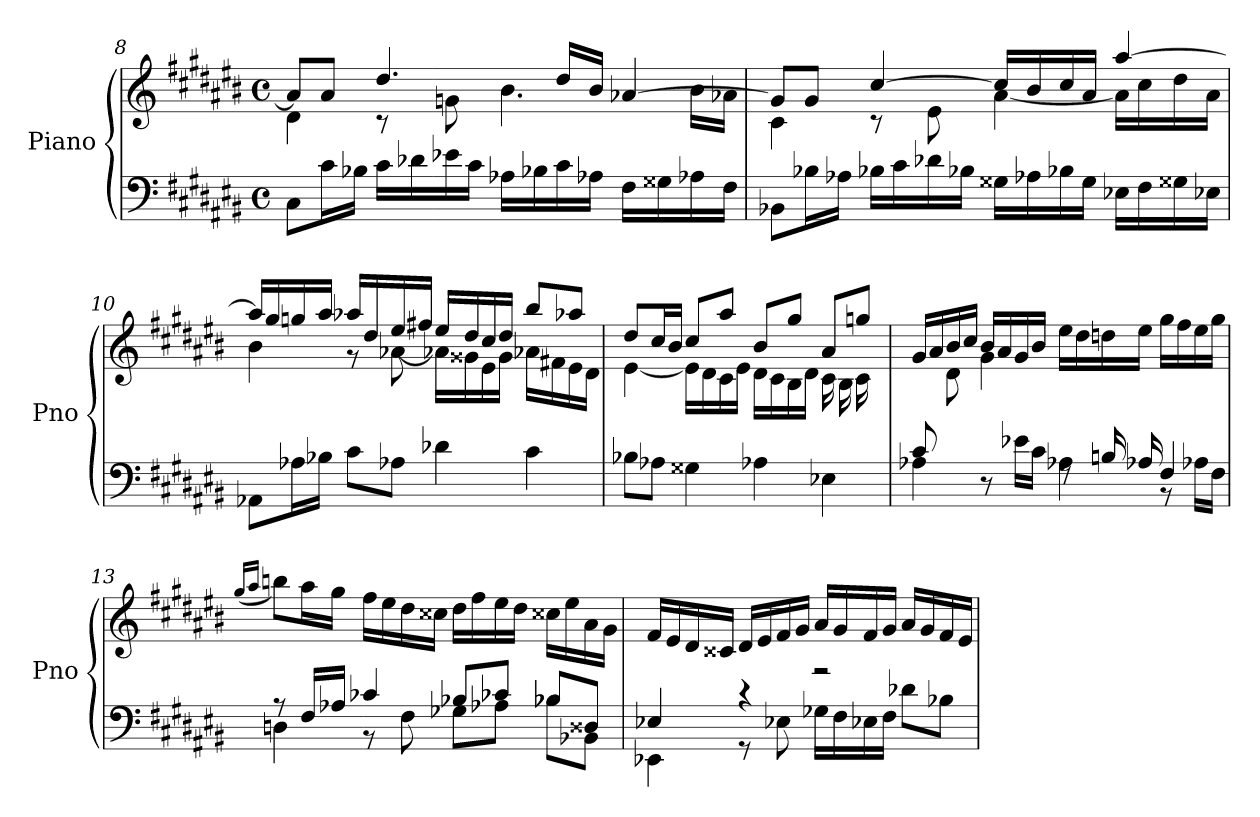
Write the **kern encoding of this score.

**kern	**kern
*part1	*part1
*staff2	*staff1
*I"Piano	*
*I'Pno	*
*clefF4	*clefG2
*k[f#c#g#d#a#e#b#]	*k[f#c#g#d#a#e#b#]
*M4/4	*M4/4
*met(c)	*met(c)
=8	=8
*	*^
8C#i\L	8a#/L]	4d#\
16c#i\L	8a#/J	.
16B-Xi\JJ	.	.
16c#i\LL	4.dd#/	8r
16d-Xi\	.	.
16e-Xi\	.	8gni\
16c#i\JJ	.	.
16A-Xi\LL	.	4.b#\
16B-Xi\	.	.
16c#i\	16dd#/LL	.
16A-Xi\JJ	16b#/JJ	.
16F#i\LL	[4a-Xi/	.
16G##Xi\	.	.
16A-Xi\	.	16b#\LL
16F#i\JJ	.	16a-Xi\JJ
=9	=9	=9
8BB-Xi\L	8g#/L]	4c#\
16B-Xi\L	8g#/J	.
16A-Xi\JJ	.	.
16B-Xi\LL	[4cc#/	8r
16c#i\	.	.
16d-Xi\	.	8e#\
16B-Xi\JJ	.	.
16G##Xi\LL	16cc#/LL]	[4a#\
16A-Xi\	16b#/	.
16B-Xi\	16cc#/	.
16G##i\JJ	16a#/JJ	.
16E-Xi\LL	[4aa#/	16a#\LL]
16F#i\	.	16cc#\
16G##Xi\	.	16dd#\
16E-Xi\JJ	.	16a#\JJ
!!LO:LB:g=z	!!
=10	=10	=10
8AA-Xi\L	16aa#/LL]	4b#\
.	16gg#/	.
16A-Xi\L	16ggni/	.
16B-Xi\JJ	16aa#/JJ	.
8c#i\L	16aa-Xi/LL	8r
.	16dd#/	.
8A-Xi\J	16ee#/	[8a-Xi\
.	16ff#X/JJ	.
4d-Xi\	16ee#/LL	16a-Xi\LL]
.	16dd#/	16g##Xi\
.	16cc#/	16e#\
.	16dd#/JJ	16g##i\JJ
4c#i\	8bb#/L	16a-Xi\LL
.	.	16f#X\
.	8aa-Xi/J	16e#\
.	.	16d#\JJ
=11	=11	=11
*^	*	*
2...ryy	8B-Xi\L	8dd#/L	[4e#\
.	8A-Xi\J	16cc#/L	.
.	.	16b#/JJ	.
.	4G##Xi\	8cc#/L	16e#\LL]
.	.	.	16d#\
.	.	8aa#/J	16c#\
.	.	.	16e#\JJ
.	4A-Xi\	8b#/L	16d#\LL
.	.	.	16c#\
.	.	8gg#/J	16B#\
.	.	.	16d#\JJ
.	4E-Xi\	8a#/L	16c#\LL
.	.	.	16B#\
.	.	8ggni/J	16c#\
16B-Xi/JJ	.	.	16ryy
=12	=12	=12	=12
8c#i/L	4A-Xi\	16g#/LL	8ryy
.	.	16a#/	.
4.ryy	.	16b#/	8d#\J
.	.	16cc#/JJ	.
.	8r	16b#/LL	4g#\
.	.	16a#/	.
.	16e-Xi\LL	16g#/	.
.	16c#i\JJ	16b#/JJ	.
8rF	4A-Xi\	16ee#\LL	2ryy
.	.	16dd#\	.
16Bn/LL	.	16ddni\	.
16A-Xi/JJ	.	16ee#\JJ	.
4F#i/	8r	16gg#\LL	.
.	.	16ff#\	.
.	16A-Xi\LL	16ee#\	.
.	16F#i\JJ	16gg#\JJ	.
*	*	*v	*v
!!LO:LB:g=z
=13	=13	=13
.	.	(16qgg#/LL
.	.	16qaa#/JJ
8r	4Dni\	8bbn\L)
16F#i/LL	.	16aa#\L
16A-Xi/JJ	.	16gg#\JJ
4c-Xi/	8r	16ff#\LL
.	.	16ee#\
.	8F#i\	16dd#\
.	.	16cc##X\JJ
8B-Xi/L	8G-Xi\L	16dd#\LL
.	.	16ff#\
8c-Xi/J	8A-Xi\J	16ee#\
.	.	16dd#\JJ
8B-Xi/L	8B-Xi\L	16cc##X\LL
.	.	16ee#\
8D##Xi/J	8BB-Xi\J	16a#\
.	.	16g#\JJ
=14	=14	=14
4E-Xi/	4EE-Xi\	16f#/LL
.	.	16e#/
.	.	16d#/
.	.	16c##X/JJ
4r	8r	16d#/LL
.	.	16e#/
.	8E-Xi\	16f#/
.	.	16g#/JJ
2r	16G-Xi\LL	16a#/LL
.	16F#i\	16g#/
.	16E-Xi\	16f#/
.	16F#i\JJ	16g#/JJ
.	8d-Xi\L	16a#/LL
.	.	16g#/
.	8B-Xi\J	16f#/
.	.	16e#/JJ
*v	*v	*
=	=
*-	*-
